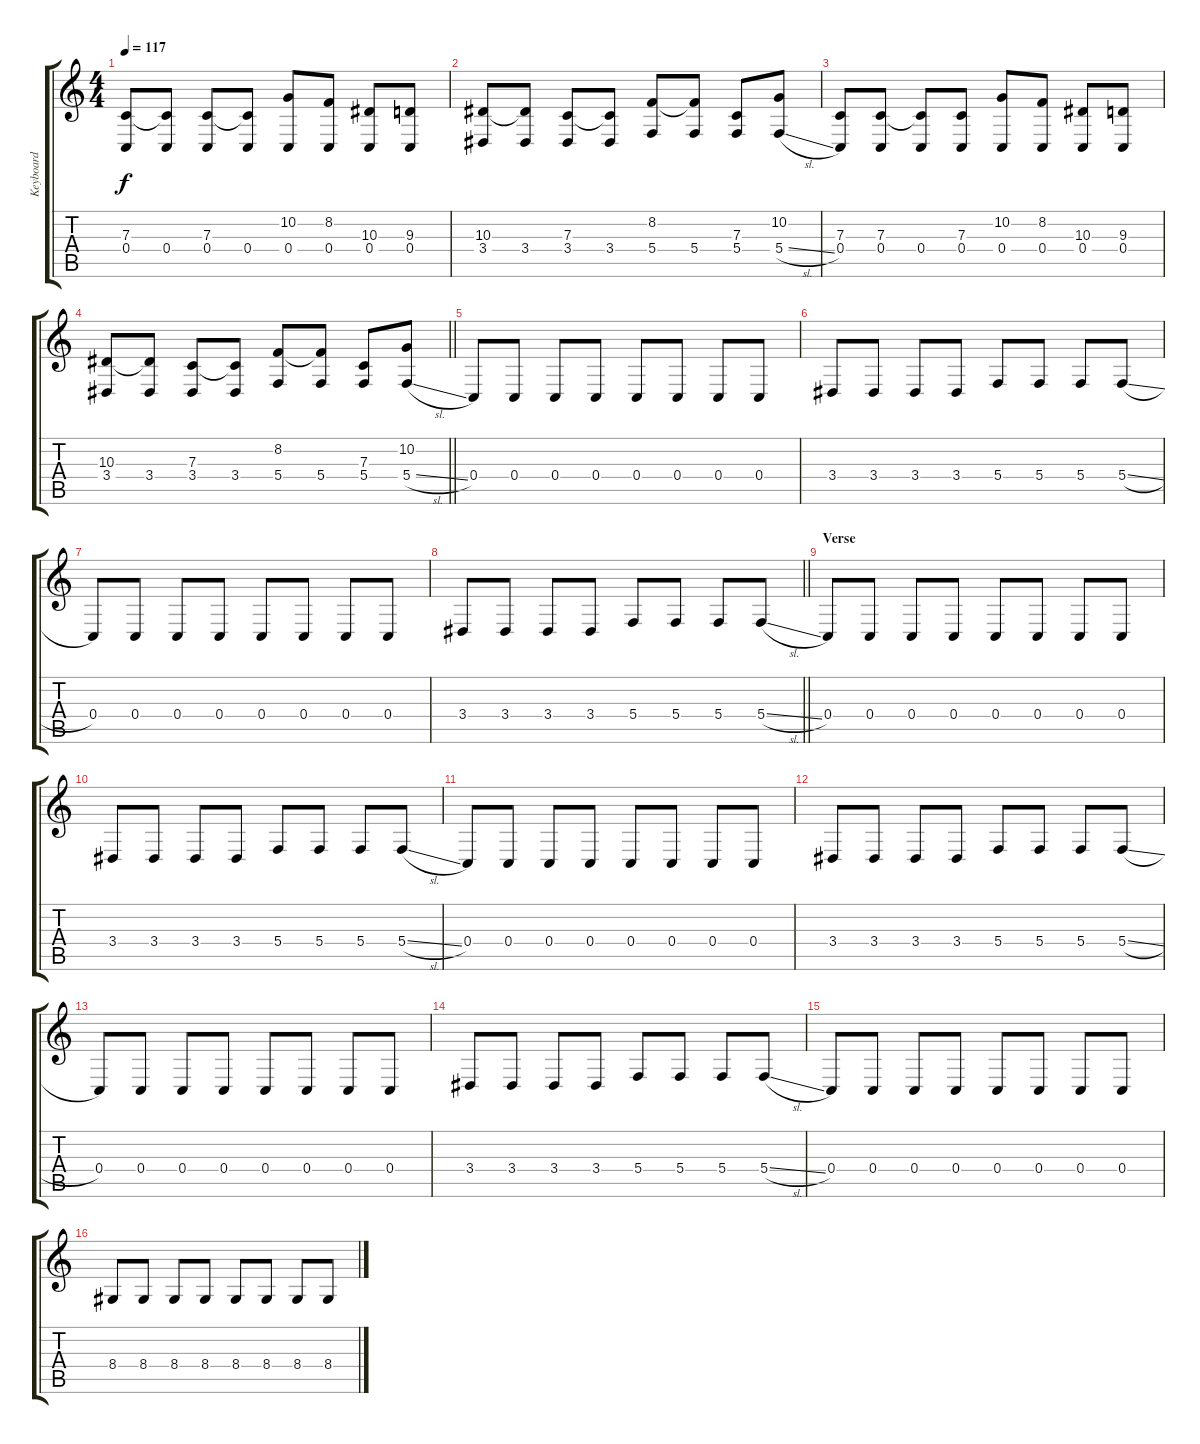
\track ("Keyboard" "Keyboard") {instrument lead2sawtooth}
\staff {score tabs}
\tuning (D4 A3 F3 C3 G2 C2) {hide}
\ts (4 4)
\tempo 117
\clef g2
\ks c
(7.3 0.4).8{dy f} (7.3{t} 0.4).8 (7.3 0.4).8 (7.3{t} 0.4).8 (10.2 0.4).8 (8.2 0.4).8 (10.3 0.4).8 (9.3 0.4).8 |
(10.3 3.4).8 (10.3{t} 3.4).8 (7.3 3.4).8 (7.3{t} 3.4).8 (8.2 5.4).8 (8.2{t} 5.4).8 (7.3 5.4).8 (10.2 5.4{sl}).8 |
(7.3 0.4).8 (7.3 0.4).8 (7.3{t} 0.4).8 (7.3 0.4).8 (10.2 0.4).8 (8.2 0.4).8 (10.3 0.4).8 (9.3 0.4).8 |
\barLineRight lightlight
(10.3 3.4).8 (10.3{t} 3.4).8 (7.3 3.4).8 (7.3{t} 3.4).8 (8.2 5.4).8 (8.2{t} 5.4).8 (7.3 5.4).8 (10.2 5.4{sl}).8 |
0.4.8 0.4.8 0.4.8 0.4.8 0.4.8 0.4.8 0.4.8 0.4.8 |
3.4.8 3.4.8 3.4.8 3.4.8 5.4.8 5.4.8 5.4.8 5.4{sl}.8 |
0.4.8 0.4.8 0.4.8 0.4.8 0.4.8 0.4.8 0.4.8 0.4.8 |
\barLineRight lightlight
3.4.8 3.4.8 3.4.8 3.4.8 5.4.8 5.4.8 5.4.8 5.4{sl}.8 |
\section ("" "Verse")
0.4.8 0.4.8 0.4.8 0.4.8 0.4.8 0.4.8 0.4.8 0.4.8 |
3.4.8 3.4.8 3.4.8 3.4.8 5.4.8 5.4.8 5.4.8 5.4{sl}.8 |
0.4.8 0.4.8 0.4.8 0.4.8 0.4.8 0.4.8 0.4.8 0.4.8 |
3.4.8 3.4.8 3.4.8 3.4.8 5.4.8 5.4.8 5.4.8 5.4{sl}.8 |
0.4.8 0.4.8 0.4.8 0.4.8 0.4.8 0.4.8 0.4.8 0.4.8 |
3.4.8 3.4.8 3.4.8 3.4.8 5.4.8 5.4.8 5.4.8 5.4{sl}.8 |
0.4.8 0.4.8 0.4.8 0.4.8 0.4.8 0.4.8 0.4.8 0.4.8 |
8.4.8 8.4.8 8.4.8 8.4.8 8.4.8 8.4.8 8.4.8 8.4{sl}.8
